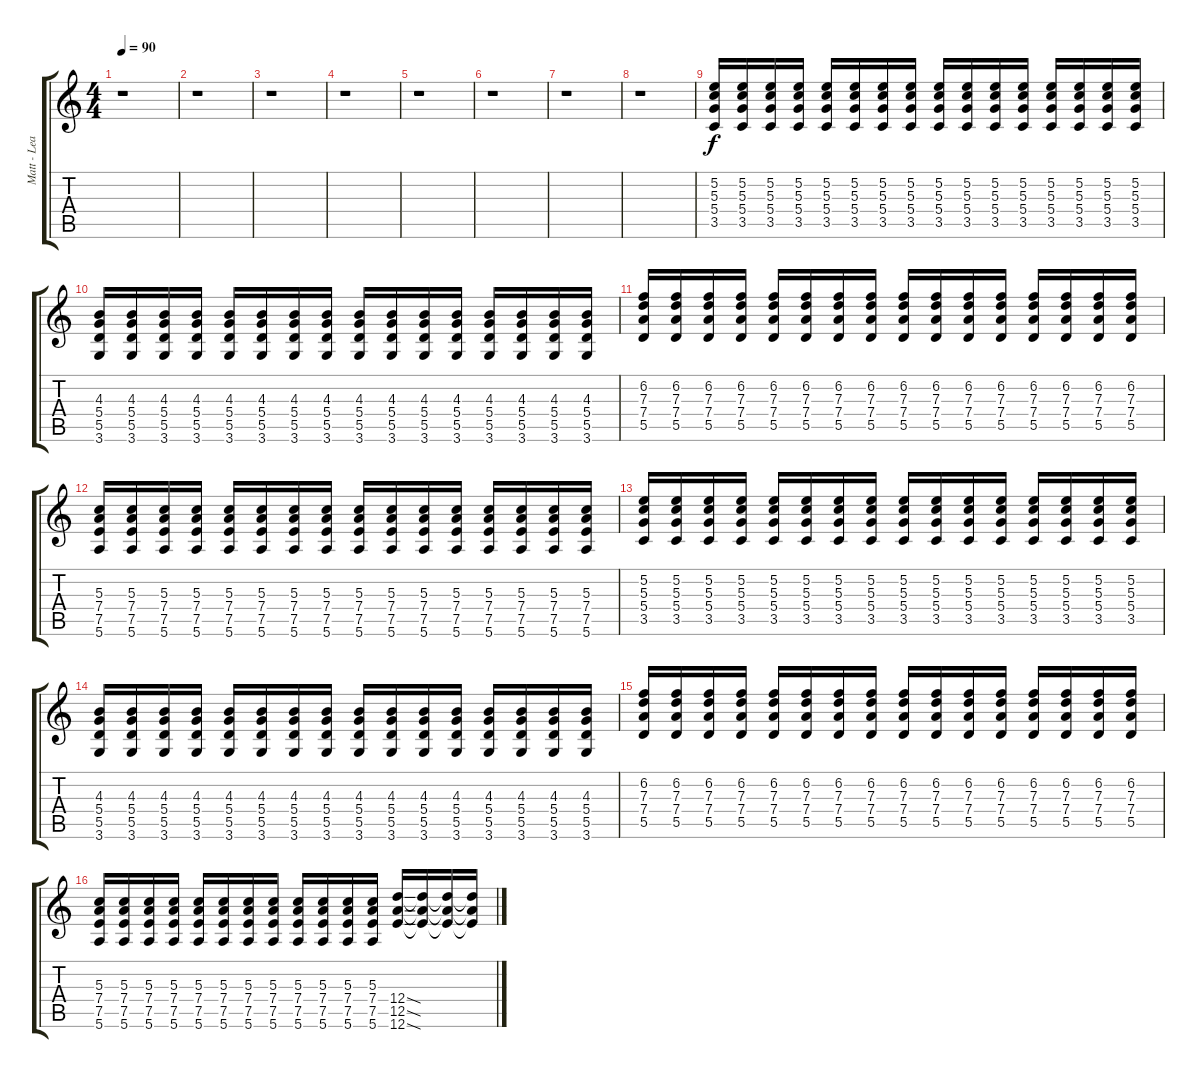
\track ("Matt - Lead 02" "Matt - Lea") {instrument distortionguitar}
\staff {score tabs}
\tuning (E4 B3 G3 D3 A2 E2) {hide}
\ts (4 4)
\tempo 90
\clef g2
\ks c
r.1{dy f} |
r.1 |
r.1 |
r.1 |
r.1 |
r.1 |
r.1 |
r.1 |
(5.2 5.3 5.4 3.5).16 (5.2 5.3 5.4 3.5).16 (5.2 5.3 5.4 3.5).16 (5.2 5.3 5.4 3.5).16 (5.2 5.3 5.4 3.5).16 (5.2 5.3 5.4 3.5).16 (5.2 5.3 5.4 3.5).16 (5.2 5.3 5.4 3.5).16 (5.2 5.3 5.4 3.5).16 (5.2 5.3 5.4 3.5).16 (5.2 5.3 5.4 3.5).16 (5.2 5.3 5.4 3.5).16 (5.2 5.3 5.4 3.5).16 (5.2 5.3 5.4 3.5).16 (5.2 5.3 5.4 3.5).16 (5.2 5.3 5.4 3.5).16 |
(4.3 5.4 5.5 3.6).16 (4.3 5.4 5.5 3.6).16 (4.3 5.4 5.5 3.6).16 (4.3 5.4 5.5 3.6).16 (4.3 5.4 5.5 3.6).16 (4.3 5.4 5.5 3.6).16 (4.3 5.4 5.5 3.6).16 (4.3 5.4 5.5 3.6).16 (4.3 5.4 5.5 3.6).16 (4.3 5.4 5.5 3.6).16 (4.3 5.4 5.5 3.6).16 (4.3 5.4 5.5 3.6).16 (4.3 5.4 5.5 3.6).16 (4.3 5.4 5.5 3.6).16 (4.3 5.4 5.5 3.6).16 (4.3 5.4 5.5 3.6).16 |
(6.2 7.3 7.4 5.5).16 (6.2 7.3 7.4 5.5).16 (6.2 7.3 7.4 5.5).16 (6.2 7.3 7.4 5.5).16 (6.2 7.3 7.4 5.5).16 (6.2 7.3 7.4 5.5).16 (6.2 7.3 7.4 5.5).16 (6.2 7.3 7.4 5.5).16 (6.2 7.3 7.4 5.5).16 (6.2 7.3 7.4 5.5).16 (6.2 7.3 7.4 5.5).16 (6.2 7.3 7.4 5.5).16 (6.2 7.3 7.4 5.5).16 (6.2 7.3 7.4 5.5).16 (6.2 7.3 7.4 5.5).16 (6.2 7.3 7.4 5.5).16 |
(5.3 7.4 7.5 5.6).16 (5.3 7.4 7.5 5.6).16 (5.3 7.4 7.5 5.6).16 (5.3 7.4 7.5 5.6).16 (5.3 7.4 7.5 5.6).16 (5.3 7.4 7.5 5.6).16 (5.3 7.4 7.5 5.6).16 (5.3 7.4 7.5 5.6).16 (5.3 7.4 7.5 5.6).16 (5.3 7.4 7.5 5.6).16 (5.3 7.4 7.5 5.6).16 (5.3 7.4 7.5 5.6).16 (5.3 7.4 7.5 5.6).16 (5.3 7.4 7.5 5.6).16 (5.3 7.4 7.5 5.6).16 (5.3 7.4 7.5 5.6).16 |
(5.2 5.3 5.4 3.5).16 (5.2 5.3 5.4 3.5).16 (5.2 5.3 5.4 3.5).16 (5.2 5.3 5.4 3.5).16 (5.2 5.3 5.4 3.5).16 (5.2 5.3 5.4 3.5).16 (5.2 5.3 5.4 3.5).16 (5.2 5.3 5.4 3.5).16 (5.2 5.3 5.4 3.5).16 (5.2 5.3 5.4 3.5).16 (5.2 5.3 5.4 3.5).16 (5.2 5.3 5.4 3.5).16 (5.2 5.3 5.4 3.5).16 (5.2 5.3 5.4 3.5).16 (5.2 5.3 5.4 3.5).16 (5.2 5.3 5.4 3.5).16 |
(4.3 5.4 5.5 3.6).16 (4.3 5.4 5.5 3.6).16 (4.3 5.4 5.5 3.6).16 (4.3 5.4 5.5 3.6).16 (4.3 5.4 5.5 3.6).16 (4.3 5.4 5.5 3.6).16 (4.3 5.4 5.5 3.6).16 (4.3 5.4 5.5 3.6).16 (4.3 5.4 5.5 3.6).16 (4.3 5.4 5.5 3.6).16 (4.3 5.4 5.5 3.6).16 (4.3 5.4 5.5 3.6).16 (4.3 5.4 5.5 3.6).16 (4.3 5.4 5.5 3.6).16 (4.3 5.4 5.5 3.6).16 (4.3 5.4 5.5 3.6).16 |
(6.2 7.3 7.4 5.5).16 (6.2 7.3 7.4 5.5).16 (6.2 7.3 7.4 5.5).16 (6.2 7.3 7.4 5.5).16 (6.2 7.3 7.4 5.5).16 (6.2 7.3 7.4 5.5).16 (6.2 7.3 7.4 5.5).16 (6.2 7.3 7.4 5.5).16 (6.2 7.3 7.4 5.5).16 (6.2 7.3 7.4 5.5).16 (6.2 7.3 7.4 5.5).16 (6.2 7.3 7.4 5.5).16 (6.2 7.3 7.4 5.5).16 (6.2 7.3 7.4 5.5).16 (6.2 7.3 7.4 5.5).16 (6.2 7.3 7.4 5.5).16 |
(5.3 7.4 7.5 5.6).16 (5.3 7.4 7.5 5.6).16 (5.3 7.4 7.5 5.6).16 (5.3 7.4 7.5 5.6).16 (5.3 7.4 7.5 5.6).16 (5.3 7.4 7.5 5.6).16 (5.3 7.4 7.5 5.6).16 (5.3 7.4 7.5 5.6).16 (5.3 7.4 7.5 5.6).16 (5.3 7.4 7.5 5.6).16 (5.3 7.4 7.5 5.6).16 (5.3 7.4 7.5 5.6).16 (12.4{ss} 12.5{ss} 12.6{ss}).16 (12.4{t} 12.5{t} 12.6{t}).16 (12.4{t} 12.5{t} 12.6{t}).16 (12.4{t} 12.5{t} 12.6{t}).16
